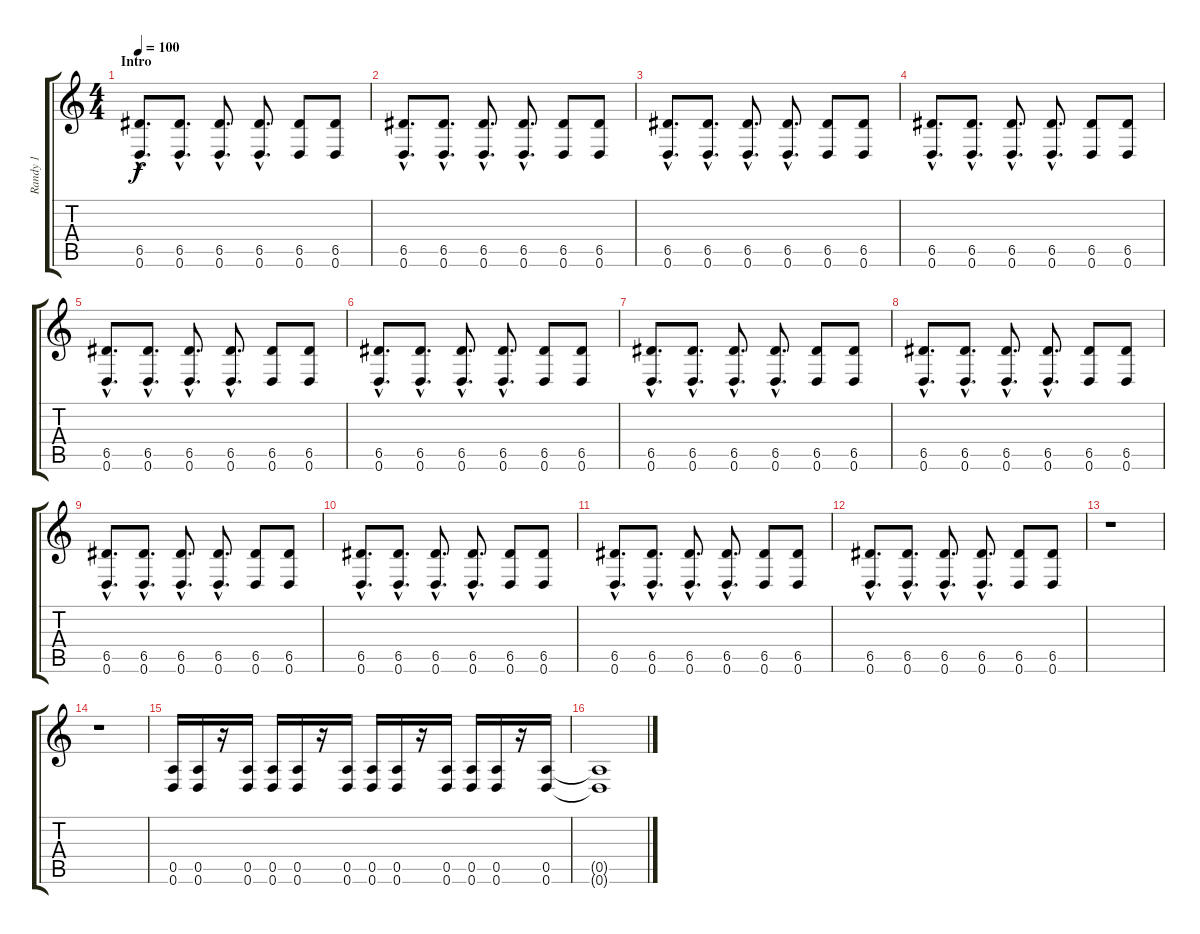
\track ("Randy 1" "Randy 1") {instrument distortionguitar}
\staff {score tabs}
\tuning (E4 B3 G3 D3 A2 D2) {hide}
\ts (4 4)
\section ("" "Intro")
\tempo 100
\clef g2
\ks c
(6.5{hac} 0.6{hac}).8{d dy f instrument distortionguitar} (6.5{hac} 0.6{hac}).8{d} (6.5{hac} 0.6{hac}).8{d} (6.5{hac} 0.6{hac}).8{d} (6.5 0.6).8 (6.5 0.6).8 |
(6.5{hac} 0.6{hac}).8{d} (6.5{hac} 0.6{hac}).8{d} (6.5{hac} 0.6{hac}).8{d} (6.5{hac} 0.6{hac}).8{d} (6.5 0.6).8 (6.5 0.6).8 |
(6.5{hac} 0.6{hac}).8{d} (6.5{hac} 0.6{hac}).8{d} (6.5{hac} 0.6{hac}).8{d} (6.5{hac} 0.6{hac}).8{d} (6.5 0.6).8 (6.5 0.6).8 |
(6.5{hac} 0.6{hac}).8{d} (6.5{hac} 0.6{hac}).8{d} (6.5{hac} 0.6{hac}).8{d} (6.5{hac} 0.6{hac}).8{d} (6.5 0.6).8 (6.5 0.6).8 |
(6.5{hac} 0.6{hac}).8{d volume 10} (6.5{hac} 0.6{hac}).8{d} (6.5{hac} 0.6{hac}).8{d} (6.5{hac} 0.6{hac}).8{d} (6.5 0.6).8 (6.5 0.6).8 |
(6.5{hac} 0.6{hac}).8{d} (6.5{hac} 0.6{hac}).8{d} (6.5{hac} 0.6{hac}).8{d} (6.5{hac} 0.6{hac}).8{d} (6.5 0.6).8 (6.5 0.6).8 |
(6.5{hac} 0.6{hac}).8{d} (6.5{hac} 0.6{hac}).8{d} (6.5{hac} 0.6{hac}).8{d} (6.5{hac} 0.6{hac}).8{d} (6.5 0.6).8 (6.5 0.6).8 |
(6.5{hac} 0.6{hac}).8{d} (6.5{hac} 0.6{hac}).8{d} (6.5{hac} 0.6{hac}).8{d} (6.5{hac} 0.6{hac}).8{d} (6.5 0.6).8 (6.5 0.6).8 |
(6.5{hac} 0.6{hac}).8{d} (6.5{hac} 0.6{hac}).8{d} (6.5{hac} 0.6{hac}).8{d} (6.5{hac} 0.6{hac}).8{d} (6.5 0.6).8 (6.5 0.6).8 |
(6.5{hac} 0.6{hac}).8{d} (6.5{hac} 0.6{hac}).8{d} (6.5{hac} 0.6{hac}).8{d} (6.5{hac} 0.6{hac}).8{d} (6.5 0.6).8 (6.5 0.6).8 |
(6.5{hac} 0.6{hac}).8{d} (6.5{hac} 0.6{hac}).8{d} (6.5{hac} 0.6{hac}).8{d} (6.5{hac} 0.6{hac}).8{d} (6.5 0.6).8 (6.5 0.6).8 |
(6.5{hac} 0.6{hac}).8{d} (6.5{hac} 0.6{hac}).8{d} (6.5{hac} 0.6{hac}).8{d} (6.5{hac} 0.6{hac}).8{d} (6.5 0.6).8 (6.5 0.6).8 |
r.1 |
r.1 |
(0.5 0.6).16{volume 13} (0.5 0.6).16 r.16 (0.5 0.6).16 (0.5 0.6).16 (0.5 0.6).16 r.16 (0.5 0.6).16 (0.5 0.6).16 (0.5 0.6).16 r.16 (0.5 0.6).16 (0.5 0.6).16 (0.5 0.6).16 r.16 (0.5 0.6).16 |
(0.5{t} 0.6{t}).1{volume 11}
